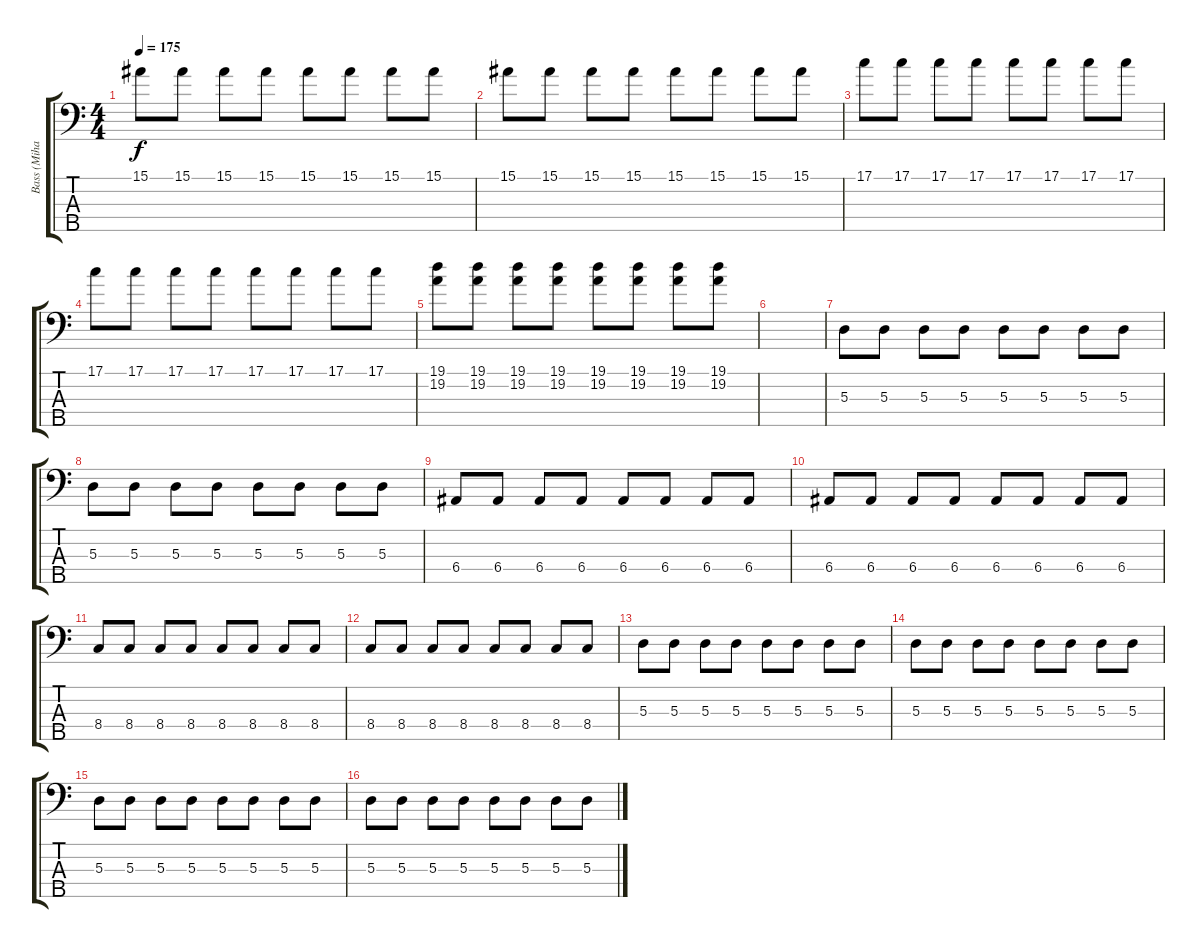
\track ("Bass (Mihael Braèko)" "Bass (Miha") {instrument electricbassfinger}
\staff {score tabs}
\tuning (G2 D2 A1 E1 B0) {hide}
\ts (4 4)
\tempo 175
\clef f4
\ks c
15.1.8{dy f} 15.1.8 15.1.8 15.1.8 15.1.8 15.1.8 15.1.8 15.1.8 |
15.1.8 15.1.8 15.1.8 15.1.8 15.1.8 15.1.8 15.1.8 15.1.8 |
17.1.8 17.1.8 17.1.8 17.1.8 17.1.8 17.1.8 17.1.8 17.1.8 |
17.1.8 17.1.8 17.1.8 17.1.8 17.1.8 17.1.8 17.1.8 17.1.8 |
(19.1 19.2).8 (19.1 19.2).8 (19.1 19.2).8 (19.1 19.2).8 (19.1 19.2).8 (19.1 19.2).8 (19.1 19.2).8 (19.1 19.2).8 |
|
5.3.8 5.3.8 5.3.8 5.3.8 5.3.8 5.3.8 5.3.8 5.3.8 |
5.3.8 5.3.8 5.3.8 5.3.8 5.3.8 5.3.8 5.3.8 5.3.8 |
6.4.8 6.4.8 6.4.8 6.4.8 6.4.8 6.4.8 6.4.8 6.4.8 |
6.4.8 6.4.8 6.4.8 6.4.8 6.4.8 6.4.8 6.4.8 6.4.8 |
8.4.8 8.4.8 8.4.8 8.4.8 8.4.8 8.4.8 8.4.8 8.4.8 |
8.4.8 8.4.8 8.4.8 8.4.8 8.4.8 8.4.8 8.4.8 8.4.8 |
5.3.8 5.3.8 5.3.8 5.3.8 5.3.8 5.3.8 5.3.8 5.3.8 |
5.3.8 5.3.8 5.3.8 5.3.8 5.3.8 5.3.8 5.3.8 5.3.8 |
5.3.8 5.3.8 5.3.8 5.3.8 5.3.8 5.3.8 5.3.8 5.3.8 |
5.3.8 5.3.8 5.3.8 5.3.8 5.3.8 5.3.8 5.3.8 5.3.8
